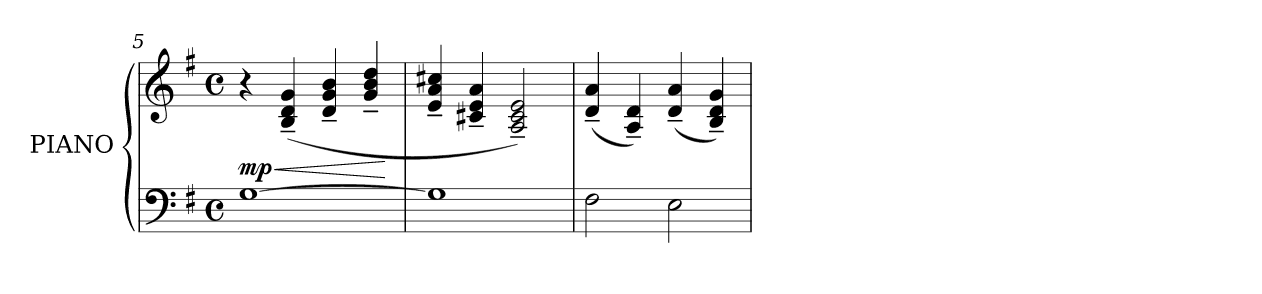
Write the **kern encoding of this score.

**kern	**kern	**dynam
*part1	*part1	*part1
*staff2	*staff1	*staff1/2
*I"PIANO	*	*
*I'Pno.	*	*
*clefF4	*clefG2	*
*k[f#]	*k[f#]	*
*M4/4	*M4/4	*
*met(c)	*met(c)	*
=5	=5	=5
!	!	!LO:HP:b
!	!	!LO:DY:n=1:b
[1G	4r	< mp
.	(>4B/~ 4d/~ 4g/~	.
.	4d/~ 4g/~ 4b/~	.
.	4g/~ 4b/~ 4dd/~	.
.	.	[
!!LO:LB:g=z
=6	=6	=6
1G]	4e/~ 4a/~ 4cc#X/~	.
.	4c#X/~ 4e/~ 4a/~	.
.	2A/~ 2c#/~ 2e/~)	.
=7	=7	=7
2F#\	(>4d/~ 4a/~	.
.	4A/~ 4d/~)	.
2E\	(>4d/~ 4a/~	.
.	4B/~ 4d/~ 4g/~)	.
=	=	=
*-	*-	*-
